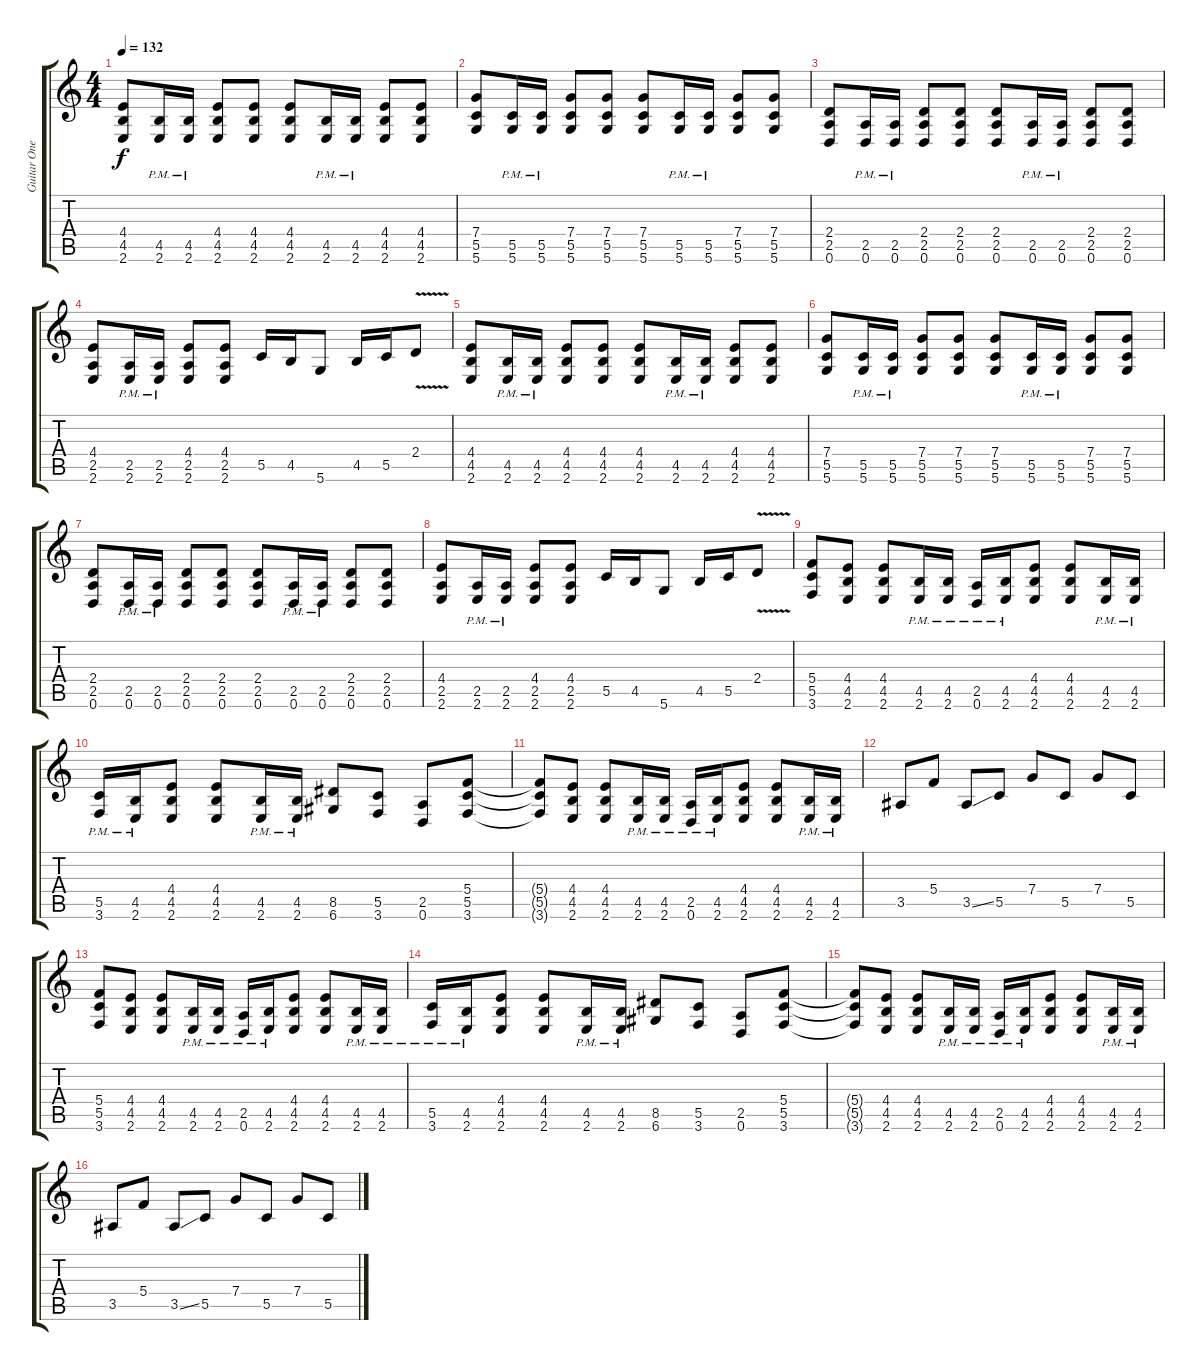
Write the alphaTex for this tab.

\track ("Guitar One" "Guitar One") {instrument overdrivenguitar}
\staff {score tabs}
\tuning (D4 A3 F3 C3 G2 D2) {hide}
\ts (4 4)
\tempo 132
\clef g2
\ks c
(4.4 4.5 2.6).8{dy f} (4.5{pm} 2.6{pm}).16 (4.5{pm} 2.6{pm}).16 (4.4 4.5 2.6).8 (4.4 4.5 2.6).8 (4.4 4.5 2.6).8 (4.5{pm} 2.6{pm}).16 (4.5{pm} 2.6{pm}).16 (4.4 4.5 2.6).8 (4.4 4.5 2.6).8 |
(7.4 5.5 5.6).8 (5.5{pm} 5.6{pm}).16 (5.5{pm} 5.6{pm}).16 (7.4 5.5 5.6).8 (7.4 5.5 5.6).8 (7.4 5.5 5.6).8 (5.5{pm} 5.6{pm}).16 (5.5{pm} 5.6{pm}).16 (7.4 5.5 5.6).8 (7.4 5.5 5.6).8 |
(2.4 2.5 0.6).8 (2.5{pm} 0.6{pm}).16 (2.5{pm} 0.6{pm}).16 (2.4 2.5 0.6).8 (2.4 2.5 0.6).8 (2.4 2.5 0.6).8 (2.5{pm} 0.6{pm}).16 (2.5{pm} 0.6{pm}).16 (2.4 2.5 0.6).8 (2.4 2.5 0.6).8 |
(4.4 2.5 2.6).8 (2.5{pm} 2.6{pm}).16 (2.5{pm} 2.6{pm}).16 (4.4 2.5 2.6).8 (4.4 2.5 2.6).8 5.5.16 4.5.16 5.6.8 4.5.16 5.5.16 2.4{v}.8 |
(4.4 4.5 2.6).8 (4.5{pm} 2.6{pm}).16 (4.5{pm} 2.6{pm}).16 (4.4 4.5 2.6).8 (4.4 4.5 2.6).8 (4.4 4.5 2.6).8 (4.5{pm} 2.6{pm}).16 (4.5{pm} 2.6{pm}).16 (4.4 4.5 2.6).8 (4.4 4.5 2.6).8 |
(7.4 5.5 5.6).8 (5.5{pm} 5.6{pm}).16 (5.5{pm} 5.6{pm}).16 (7.4 5.5 5.6).8 (7.4 5.5 5.6).8 (7.4 5.5 5.6).8 (5.5{pm} 5.6{pm}).16 (5.5{pm} 5.6{pm}).16 (7.4 5.5 5.6).8 (7.4 5.5 5.6).8 |
(2.4 2.5 0.6).8 (2.5{pm} 0.6{pm}).16 (2.5{pm} 0.6{pm}).16 (2.4 2.5 0.6).8 (2.4 2.5 0.6).8 (2.4 2.5 0.6).8 (2.5{pm} 0.6{pm}).16 (2.5{pm} 0.6{pm}).16 (2.4 2.5 0.6).8 (2.4 2.5 0.6).8 |
(4.4 2.5 2.6).8 (2.5{pm} 2.6{pm}).16 (2.5{pm} 2.6{pm}).16 (4.4 2.5 2.6).8 (4.4 2.5 2.6).8 5.5.16 4.5.16 5.6.8 4.5.16 5.5.16 2.4{v}.8 |
(5.4 5.5 3.6).8 (4.4 4.5 2.6).8 (4.4 4.5 2.6).8 (4.5{pm} 2.6{pm}).16 (4.5{pm} 2.6{pm}).16 (2.5{pm} 0.6{pm}).16 (4.5{pm} 2.6{pm}).16 (4.4 4.5 2.6).8 (4.4 4.5 2.6).8 (4.5{pm} 2.6{pm}).16 (4.5{pm} 2.6{pm}).16 |
(5.5{pm} 3.6{pm}).16 (4.5{pm} 2.6{pm}).16 (4.4 4.5 2.6).8 (4.4 4.5 2.6).8 (4.5{pm} 2.6{pm}).16 (4.5{pm} 2.6{pm}).16 (8.5 6.6).8 (5.5 3.6).8 (2.5 0.6).8 (5.4 5.5 3.6).8 |
(5.4{t} 5.5{t} 3.6{t}).8 (4.4 4.5 2.6).8 (4.4 4.5 2.6).8 (4.5{pm} 2.6{pm}).16 (4.5{pm} 2.6{pm}).16 (2.5{pm} 0.6{pm}).16 (4.5{pm} 2.6{pm}).16 (4.4 4.5 2.6).8 (4.4 4.5 2.6).8 (4.5{pm} 2.6{pm}).16 (4.5{pm} 2.6{pm}).16 |
3.5.8 5.4.8 3.5{ss}.8 5.5.8 7.4.8 5.5.8 7.4.8 5.5.8 |
(5.4 5.5 3.6).8 (4.4 4.5 2.6).8 (4.4 4.5 2.6).8 (4.5{pm} 2.6{pm}).16 (4.5{pm} 2.6{pm}).16 (2.5{pm} 0.6{pm}).16 (4.5{pm} 2.6{pm}).16 (4.4 4.5 2.6).8 (4.4 4.5 2.6).8 (4.5{pm} 2.6{pm}).16 (4.5{pm} 2.6{pm}).16 |
(5.5{pm} 3.6{pm}).16 (4.5{pm} 2.6{pm}).16 (4.4 4.5 2.6).8 (4.4 4.5 2.6).8 (4.5{pm} 2.6{pm}).16 (4.5{pm} 2.6{pm}).16 (8.5 6.6).8 (5.5 3.6).8 (2.5 0.6).8 (5.4 5.5 3.6).8 |
(5.4{t} 5.5{t} 3.6{t}).8 (4.4 4.5 2.6).8 (4.4 4.5 2.6).8 (4.5{pm} 2.6{pm}).16 (4.5{pm} 2.6{pm}).16 (2.5{pm} 0.6{pm}).16 (4.5{pm} 2.6{pm}).16 (4.4 4.5 2.6).8 (4.4 4.5 2.6).8 (4.5{pm} 2.6{pm}).16 (4.5{pm} 2.6{pm}).16 |
3.5.8 5.4.8 3.5{ss}.8 5.5.8 7.4.8 5.5.8 7.4.8 5.5.8
